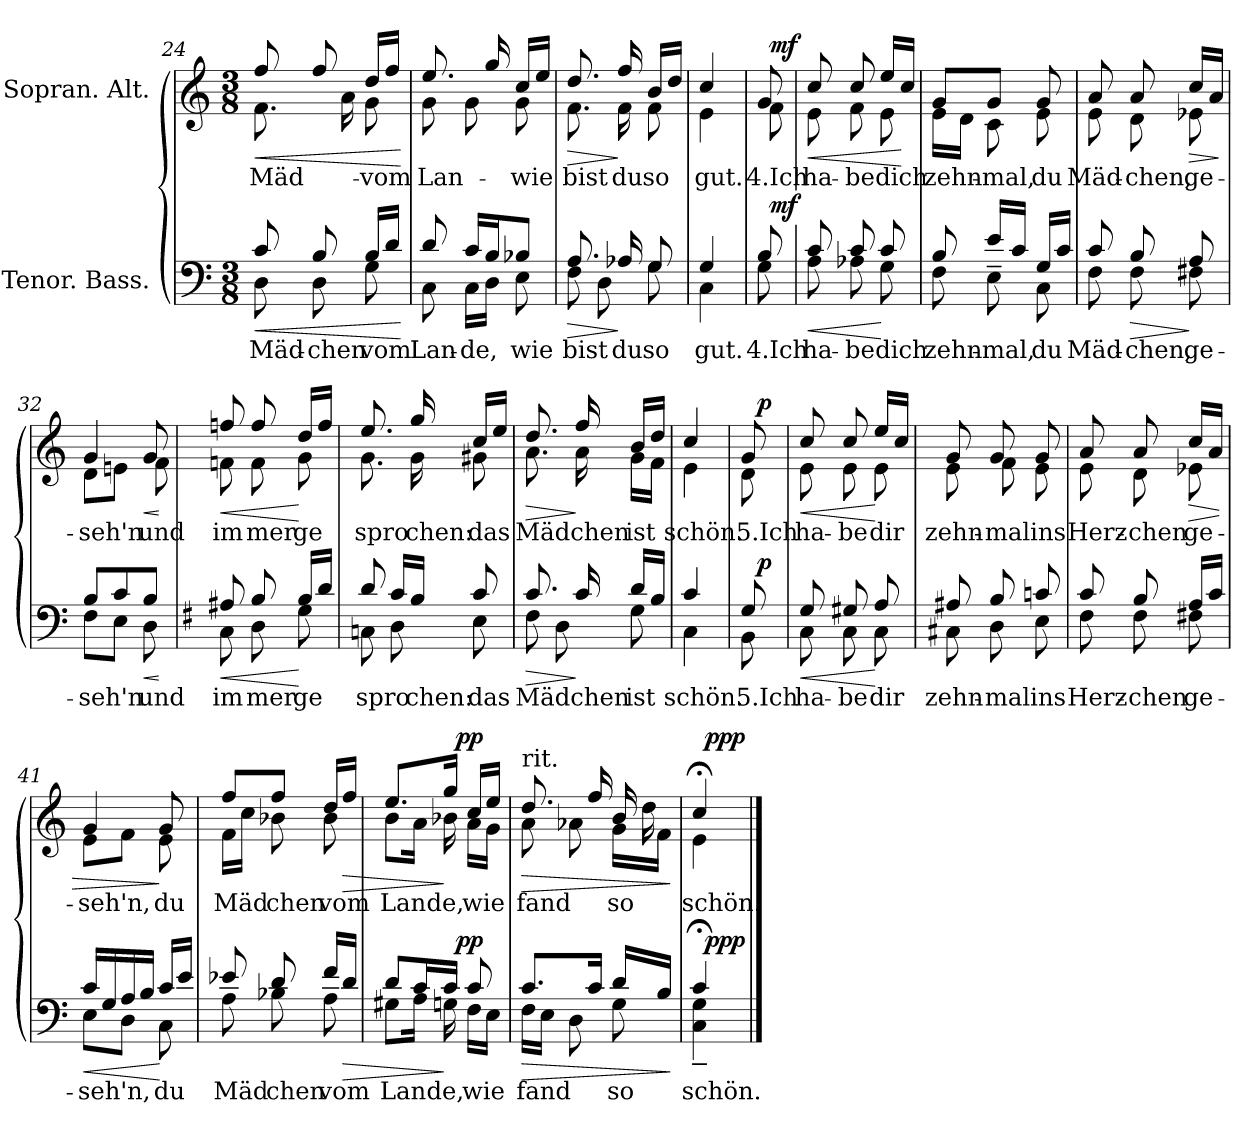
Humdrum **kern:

**kern	**text	**dynam	**kern	**text	**dynam
*part2	*part2	*part2	*part1	*part1	*part1
*staff2	*staff2	*staff2	*staff1	*staff1	*staff1
*I"Tenor. Bass.	*	*	*I"Sopran. Alt.	*	*
*clefF4	*	*	*clefG2	*	*
*k[]	*	*	*k[]	*	*
*C:	*	*	*C:	*	*
*M3/8	*	*	*M3/8	*	*
=24	=24	=24	=24	=24	=24
!	!LO:LY:a:rj	!LO:HP:b	!	!LO:LY:b:rj	!LO:HP:b
*^	*	*	*^	*	*
*	*	*	*	*	*^	*	*
8c/	8D\	Mäd-	<	8.f\	8ff/	4ryy	Mäd-	<
!	!	!LO:LY:a:rj	!	!	!	!	!	!
8B/	8D\	-chen	.	.	8ff/	.	.	.
.	.	.	.	16a\	.	.	.	.
!	!	!LO:LY:a:rj	!	!	!	!	!LO:LY:b:rj	!
8G\	16B/LL	vom	.	16.ryy	8g\	16dd/LL	-vom	.
.	16d/JJ	.	.	.	.	16ff/JJ	.	.
.	.	.	.	32ryy	.	.	.	.
*v	*v	*	*	*	*	*	*	*
*	*	*	*v	*v	*v	*	*
.	.	[	.	.	[
=25	=25	=25	=25	=25	=25
*^	*	*	*	*	*
!	!	!LO:LY:a:rj	!	!	!LO:LY:b:rj	!
*	*	*	*	*^	*	*
8d/	8C\	Lan-	.	8.ee/	8g\	Lan-	.
!	!	!LO:LY:a:rj	!	!	!	!	!
16c/LL	16C\LL	-de,	.	.	8g\	.	.
16B/J	16D\JJ	.	.	16gg/	.	.	.
!	!	!LO:LY:a:rj	!	!	!	!LO:LY:b:rj	!
8B-X/J	8E\	wie	.	8g\	16cc/LL	-wie	.
.	.	.	.	.	16ee/JJ	.	.
=26	=26	=26	=26	=26	=26	=26	=26
!	!	!LO:LY:a:rj	!LO:HP:b	!	!	!LO:LY:b:rj	!LO:HP:b
8.A/	8F\	bist	>	8.dd/	8.f\	bist	>
.	8D\	.	.	.	.	.	.
!	!	!LO:LY:a:rj	!	!	!	!LO:LY:b:rj	!
16A-X/	.	du	]	16ff/	16f\	du	]
!	!	!LO:LY:a:rj	!	!	!	!LO:LY:b:rj	!
8G/	8G\	so	.	8f\	16b/LL	so	.
.	.	.	.	.	16dd/JJ	.	.
=27	=27	=27	=27	=27	=27	=27	=27
!	!	!LO:LY:a:rj	!	!	!	!LO:LY:b:rj	!
4G/	4C\	gut.	.	4cc/	4e\	gut.	.
!!LO:LB:g=z
=28	=28	=28	=28	=28	=28	=28	=28
!	!	!LO:LY:a:rj	!	!	!	!LO:LY:b:rj	!
*	*^	*	*	*	*^	*	*
8B/	8G\	32ryy	4.Ich	.	8g/	8f\	32ryy	4.Ich	.
!	!	!	!	!LO:DY:b	!	!	!	!	!LO:DY:a
.	.	16.ryy	.	mf	.	.	16.ryy	.	mf
=29	=29	=29	=29	=29	=29	=29	=29	=29	=29
!	!	!	!LO:LY:a:rj	!LO:HP:b	!	!	!	!LO:LY:b:rj	!LO:HP:b
*	*v	*v	*	*	*	*	*	*	*
*	*	*	*	*	*v	*v	*	*
8c/	8A\	ha-	<	8cc/	8e\	ha-	<
!	!	!LO:LY:a:rj	!	!	!	!LO:LY:b:rj	!
8c/	8A-X\	-be	.	8cc/	8f\	-be	.
!	!	!LO:LY:a:rj	!	!	!	!LO:LY:b:rj	!
8c/	8G\	dich	[	8e\	16ee/LL	dich	.
.	.	.	.	.	16cc/JJ	.	[
=30	=30	=30	=30	=30	=30	=30	=30
!	!	!LO:LY:a:rj	!	!	!	!LO:LY:b:rj	!
8B/	8F\	zehn-	.	8g/L	16e\LL	zehn-	.
.	.	.	.	.	16d\JJ	.	.
!	!	!LO:LY:a:rj	!	!	!	!LO:LY:b:rj	!
8E~<\	16e/LL	-mal,	.	8g/J	8c\	-mal,	.
.	16c/JJ	.	.	.	.	.	.
!	!	!LO:LY:a:rj	!	!	!	!LO:LY:b:rj	!
8C\	16G/LL	du	.	8g/	8e\	du	.
.	16c/JJ	.	.	.	.	.	.
=31	=31	=31	=31	=31	=31	=31	=31
!	!	!LO:LY:a:rj	!	!	!	!LO:LY:b:rj	!
8c/	8F\	Mäd-	.	8a/	8e\	Mäd-	.
!	!	!LO:LY:a:rj	!LO:HP:b	!	!	!LO:LY:b:rj	!
8B/	8F\	-chen,	>	8a/	8d\	-chen,	.
!	!	!LO:LY:a:rj	!	!	!	!LO:LY:b:rj	!LO:HP:b
8A/	8F#X\	ge-	]	8e-X\	16cc/LL	ge-	>
.	.	.	.	.	16a/JJ	.	.
*v	*v	*	*	*	*	*	*
*	*	*	*v	*v	*	*
.	.	.	.	.	]
=32	=32	=32	=32	=32	=32
*^	*	*	*	*	*
!	!	!LO:LY:a:rj	!	!	!LO:LY:b:rj	!
*	*	*	*	*^	*	*
8B/L	8F\L	-seh'n	.	4g/	8d\L	-seh'n	.
8c/	8E\J	.	.	.	8en\J	.	.
!	!	!LO:LY:a:rj	!LO:HP:b	!	!	!LO:LY:b:rj	!LO:HP:b
8B/J	8D\	und	<	8g/	8f\	und	<
*v	*v	*	*	*	*	*	*
*	*	*	*v	*v	*	*
.	.	[	.	.	[
!!LO:LB:g=z
=33	=33	=33	=33	=33	=33
*k[f#]	*	*	*	*	*
*G:	*	*	*	*	*
!	!LO:LY:a:rj	!LO:HP:b	!	!LO:LY:b:rj	!LO:HP:b
*^	*	*	*^	*	*
8A#X/	8C\	im	<	8ffni/	8fni\	im	<
!	!	!LO:LY:a:rj	!	!	!	!LO:LY:b:rj	!
8B/	8D\	mer	.	8ff/	8f\	mer	.
!	!	!LO:LY:a:rj	!	!	!	!LO:LY:b:rj	!
8G\	16B/LL	ge	[	8g\	16dd/LL	ge	[
.	16d/JJ	.	.	.	16ff/JJ	.	.
=34	=34	=34	=34	=34	=34	=34	=34
!	!	!LO:LY:a:rj	!	!	!	!LO:LY:b:rj	!
8d/	8Cn\	spro	.	8.ee/	8.g\	spro	.
8D\	16c/LL	.	.	.	.	.	.
!	!	!LO:LY:a:rj	!	!	!	!LO:LY:b:rj	!
.	16B/JJ	chen:	.	16gg/	16g\	chen:	.
!	!	!LO:LY:a:rj	!	!	!	!LO:LY:b:rj	!
8c/	8E\	das	.	8g#X\	16cc/LL	das	.
.	.	.	.	.	16ee/JJ	.	.
=35	=35	=35	=35	=35	=35	=35	=35
!	!	!LO:LY:a:rj	!LO:HP:b	!	!	!LO:LY:b:rj	!LO:HP:b
8.c/	8F#\	Mäd	>	8.a\	8.dd/	Mäd	>
.	8D\	.	.	.	.	.	.
!	!	!LO:LY:a:rj	!	!	!	!LO:LY:b:rj	!
16c/	.	chen	]	16ff/	16a\	chen	]
!	!	!LO:LY:a:rj	!	!	!	!LO:LY:b:rj	!
8G\	16d/LL	ist	.	16b/LL	16g\LL	ist	.
.	16B/JJ	.	.	16dd/JJ	16f\JJ	.	.
=36	=36	=36	=36	=36	=36	=36	=36
!	!	!LO:LY:a:rj	!	!	!	!LO:LY:b:rj	!
4c/	4C\	schön.	.	4cc/	4e\	schön.	.
*v	*v	*	*	*	*	*	*
*	*	*	*v	*v	*	*
!!LO:LB:g=z
=37	=37	=37	=37	=37	=37
*k[]	*	*	*	*	*
*C:	*	*	*	*	*
*^	*	*	*^	*	*
!	!	!LO:LY:a:rj	!	!	!	!LO:LY:b:rj	!
*	*^	*	*	*	*^	*	*
8G/	8BB\	32ryy	5.Ich	.	8g/	8d\	32ryy	5.Ich	.
!	!	!	!	!LO:DY:b	!	!	!	!	!LO:DY:a
.	.	16.ryy	.	p	.	.	16.ryy	.	p
=38	=38	=38	=38	=38	=38	=38	=38	=38	=38
!	!	!	!LO:LY:a:rj	!LO:HP:b	!	!	!	!LO:LY:b:rj	!LO:HP:b
*	*v	*v	*	*	*	*	*	*	*
*	*	*	*	*	*v	*v	*	*
8G/	8C\	ha-	<	8cc/	8e\	ha-	<
!	!	!LO:LY:a:rj	!	!	!	!LO:LY:b:rj	!
8G#X/	8C\	-be	.	8cc/	8e\	-be	.
!	!	!LO:LY:a:rj	!	!	!	!LO:LY:b:rj	!
8A/	8C\	dir	[	8e\	16ee/LL	dir	[
.	.	.	.	.	16cc/JJ	.	.
=39	=39	=39	=39	=39	=39	=39	=39
!	!	!LO:LY:a:rj	!	!	!	!LO:LY:b:rj	!
8A#X/	8C#X\	zehn-	.	8g/	8e\	zehn-	.
!	!	!LO:LY:a:rj	!	!	!	!LO:LY:b:rj	!
8B/	8D\	-mal	.	8g/	8f\	-mal	.
!	!	!LO:LY:a:rj	!	!	!	!LO:LY:b:rj	!
8E\	8cn/	ins	.	8g/	8e\	ins	.
=40	=40	=40	=40	=40	=40	=40	=40
!	!	!LO:LY:a:rj	!	!	!	!LO:LY:b:rj	!
8c/	8F\	Herz-	.	8a/	8e\	Herz-	.
!	!	!LO:LY:a:rj	!	!	!	!LO:LY:b:rj	!
8B/	8F\	-chen	.	8a/	8d\	-chen	.
!	!	!LO:LY:a:rj	!	!	!	!LO:LY:b:rj	!LO:HP:b
8F#X\	16A/LL	ge-	.	8e-X\	16cc/LL	ge-	>
.	16c/JJ	.	.	.	16a/JJ	.	.
=41	=41	=41	=41	=41	=41	=41	=41
!	!	!LO:LY:a:rj	!LO:HP:b	!	!	!LO:LY:b:rj	!
8E\L	16c/LL	-seh'n,	<	4g/	8e\L	-seh'n,	.
.	16G/	.	.	.	.	.	.
8D\J	16A/	.	.	.	8f\J	.	.
.	16B/JJ	.	.	.	.	.	.
!	!	!LO:LY:a:rj	!	!	!	!LO:LY:b:rj	!
8C\	16c/LL	du	[	8g/	8e\	du	]
.	16e/JJ	.	.	.	.	.	.
!!LO:PB:g=z	!!
=42	=42	=42	=42	=42	=42	=42	=42
!	!	!LO:LY:a:rj	!	!	!	!LO:LY:b:rj	!
8e-X/	8A\	Mäd	.	8ff/L	16f\LL	Mäd	.
.	.	.	.	.	16cc\JJ	.	.
!	!	!LO:LY:a:rj	!	!	!	!LO:LY:b:rj	!
8d/	8B-X\	chen	.	8ff/J	8b-X\	chen	.
!	!	!LO:LY:a:rj	!	!	!	!LO:LY:b:rj	!
8A\	16f/LL	vom	.	8b-\	16dd/LL	vom	.
!	!	!	!LO:HP:b	!	!	!	!LO:HP:b
.	16d/JJ	.	>	.	16ff/JJ	.	>
=43	=43	=43	=43	=43	=43	=43	=43
!	!	!LO:LY:a:rj	!	!	!	!LO:LY:b:rj	!
*	*^	*	*	*	*^	*	*
8d/L	8G#X\L	8..ryy	Lan	.	8.ee/L	8b\L	8..ryy	Lan	.
16c/L	16A\Jk	.	.	.	.	16a\Jk	.	.	.
!	!	!	!LO:LY:a:rj	!	!	!	!	!LO:LY:b:rj	!
16c/JJ	16Gn\	.	de,	]	16gg/Jk	16b-X\	.	de,	]
!	!	!	!	!LO:DY:b	!	!	!	!	!LO:DY:a
.	.	8ryy	.	pp	.	.	8ryy	.	pp
!	!	!	!LO:LY:a:rj	!	!	!	!	!LO:LY:b:rj	!
8c/	16F\LL	.	wie	.	16cc/LL	16a\LL	.	wie	.
.	16E\JJ	.	.	.	16ee/JJ	16g\JJ	.	.	.
.	.	32ryy	.	.	.	.	32ryy	.	.
=44	=44	=44	=44	=44	=44	=44	=44	=44	=44
!	!	!	!	!	!LO:TX:a:t=rit.	!	!	!	!
!	!	!	!LO:LY:a:rj	!LO:HP:b	!	!	!	!LO:LY:b:rj	!LO:HP:b
8.c/L	16F\LL	4ryy	fand	>	8.dd/	8a\	4ryy	fand	>
.	16E\JJ	.	.	.	.	.	.	.	.
.	8D\	.	.	.	.	8a-X\	.	.	.
16c/Jk	.	.	.	.	16ff/	.	.	.	.
!	!	!	!LO:LY:a:rj	!	!	!	!	!LO:LY:b:rj	!
8G\	8ryy	16d/LL	so	.	16b/	16g\LL	16ryy	so	.
.	.	16B/JJ	.	.	32ryy	16f\JJ	16dd\	.	.
.	.	.	.	.	32ryy	.	.	.	.
*v	*v	*v	*	*	*	*	*	*	*
*	*	*	*v	*v	*v	*	*
.	.	]	.	.	]
=45	=45	=45	=45	=45	=45
*^	*	*	*	*	*
!	!	!LO:LY:a:rj	!	!	!LO:LY:b:rj	!
*	*^	*	*	*^	*	*
*	*	*	*	*	*	*^	*	*
4c;</	4C\~< 4G\~<	32ryy	schön.	.	4e;<\	4cc/	32ryy	schön.	.
!	!	!	!	!LO:DY:b	!	!	!	!	!LO:DY:a
.	.	8..ryy	.	ppp	.	.	8..ryy	.	ppp
*v	*v	*v	*	*	*	*	*	*	*
*	*	*	*v	*v	*v	*	*
==	==	==	==	==	==
*-	*-	*-	*-	*-	*-
